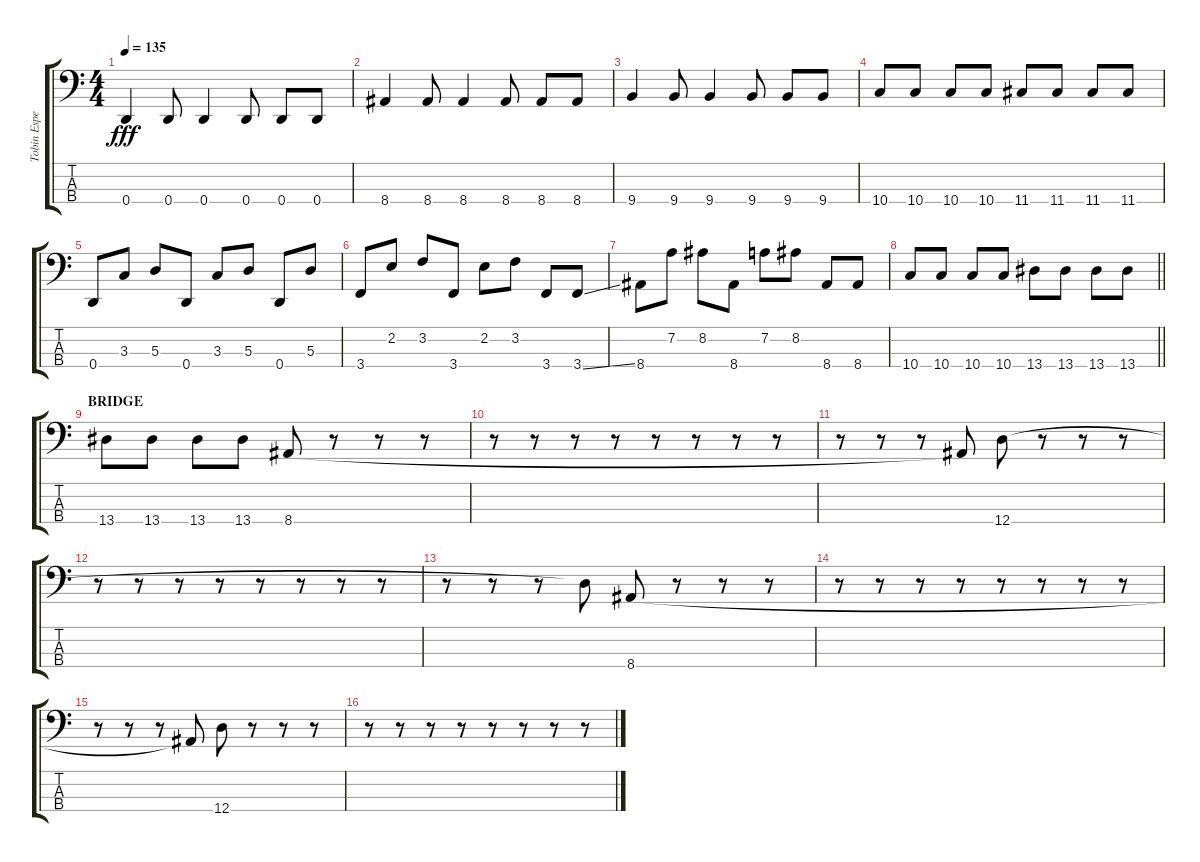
\track ("Tobin Esperance" "Tobin Espe") {instrument electricbassfinger}
\staff {score tabs}
\tuning (G2 D2 A1 D1) {hide}
\ts (4 4)
\tempo 135
\clef f4
\ks c
0.4.4{dy fff} 0.4.8 0.4.4 0.4.8 0.4.8 0.4.8 |
8.4.4 8.4.8 8.4.4 8.4.8 8.4.8 8.4.8 |
9.4.4 9.4.8 9.4.4 9.4.8 9.4.8 9.4.8 |
10.4.8 10.4.8 10.4.8 10.4.8 11.4.8 11.4.8 11.4.8 11.4.8 |
0.4.8 3.3.8 5.3.8 0.4.8 3.3.8 5.3.8 0.4.8 5.3.8 |
3.4.8 2.2.8 3.2.8 3.4.8 2.2.8 3.2.8 3.4.8 3.4{ss}.8 |
8.4.8 7.2.8 8.2.8 8.4.8 7.2.8 8.2.8 8.4.8 8.4.8 |
\barLineRight lightlight
10.4.8 10.4.8 10.4.8 10.4.8 13.4.8 13.4.8 13.4.8 13.4.8 |
\section ("" "BRIDGE")
13.4.8 13.4.8 13.4.8 13.4.8 8.4.8 r.8 r.8 r.8 |
r.8 r.8 r.8 r.8 r.8 r.8 r.8 r.8 |
r.8 r.8 r.8 8.4{t}.8 12.4.8 r.8 r.8 r.8 |
r.8 r.8 r.8 r.8 r.8 r.8 r.8 r.8 |
r.8 r.8 r.8 12.4{t}.8 8.4.8 r.8 r.8 r.8 |
r.8 r.8 r.8 r.8 r.8 r.8 r.8 r.8 |
r.8 r.8 r.8 8.4{t}.8 12.4.8 r.8 r.8 r.8 |
r.8 r.8 r.8 r.8 r.8 r.8 r.8 r.8
